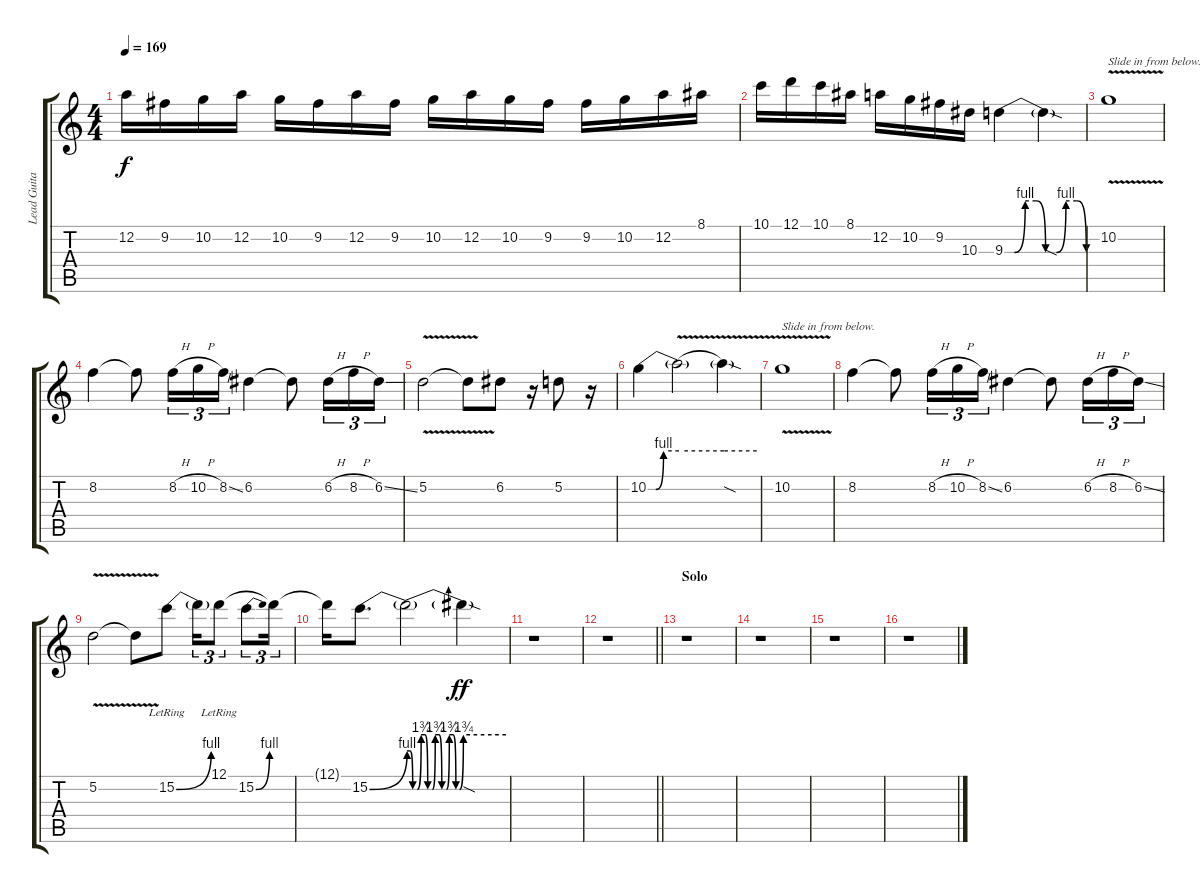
\track ("Lead Guitar 1" "Lead Guita") {instrument overdrivenguitar}
\staff {score tabs}
\tuning (D4 A3 F3 C3 G2 D2) {hide}
\ts (4 4)
\tempo 169
\clef g2
\ks c
12.2.16{dy f} 9.2.16 10.2.16 12.2.16 10.2.16 9.2.16 12.2.16 9.2.16 10.2.16 12.2.16 10.2.16 9.2.16 9.2.16 10.2.16 12.2.16 8.1.16 |
10.1.16 12.1.16 10.1.16 8.1.16 12.2.16 10.2.16 9.2.16 10.3.16 9.3{be (custom 0 0 7 0 15 4 23 4 30 0 38 0 45 4 53 4 60 0)}.4 9.3{sod t}.4 |
10.2{v}.1{txt "Slide in from below."} |
8.2.4 8.2{t}.8 8.2{h}.16{tu (3 2)} 10.2{h}.16{tu (3 2)} 8.2{ss}.16{tu (3 2)} 6.2.4 6.2{t}.8 6.2{h}.16{tu (3 2)} 8.2{h}.16{tu (3 2)} 6.2{ss}.16{tu (3 2)} |
5.2{v}.2 5.2{t}.8 6.2.8 r.16 5.2.8 r.16 |
10.2{be (custom 0 0 15 0 30 4 60 4)}.4 10.2{be (hold 0 4 60 4) v t}.2 10.2{be (hold 0 4 60 4) sod t}.4 |
10.2{v}.1{txt "Slide in from below."} |
8.2.4 8.2{t}.8 8.2{h}.16{tu (3 2)} 10.2{h}.16{tu (3 2)} 8.2{ss}.16{tu (3 2)} 6.2.4 6.2{t}.8 6.2{h}.16{tu (3 2)} 8.2{h}.16{tu (3 2)} 6.2{ss}.16{tu (3 2)} |
5.2{v}.2 5.2{t}.8 15.2{be (bend 0 0 60 4) lr}.8{volume 14} 15.2{t}.16{tu (3 2)} 12.1{lr}.8{tu (3 2)} 15.2{be (bend 0 0 60 4) lr}.8{tu (3 2)} 12.1{t}.16{tu (3 2)} |
12.1{t}.16 15.2{be (bend 0 0 60 4)}.8{d} 15.2{be (custom 0 4 3 4 6 0 11 0 15 7 19 7 22 0 27 0 30 7 34 7 37 0 42 0 45 7 49 7 52 0 56 0 60 7) t}.2 15.2{be (hold 0 7 60 7) sod t}.4{dy ff} |
r.1 |
\barLineRight lightlight
r.1 |
\section ("" "Solo")
r.1 |
r.1 |
r.1 |
r.1
